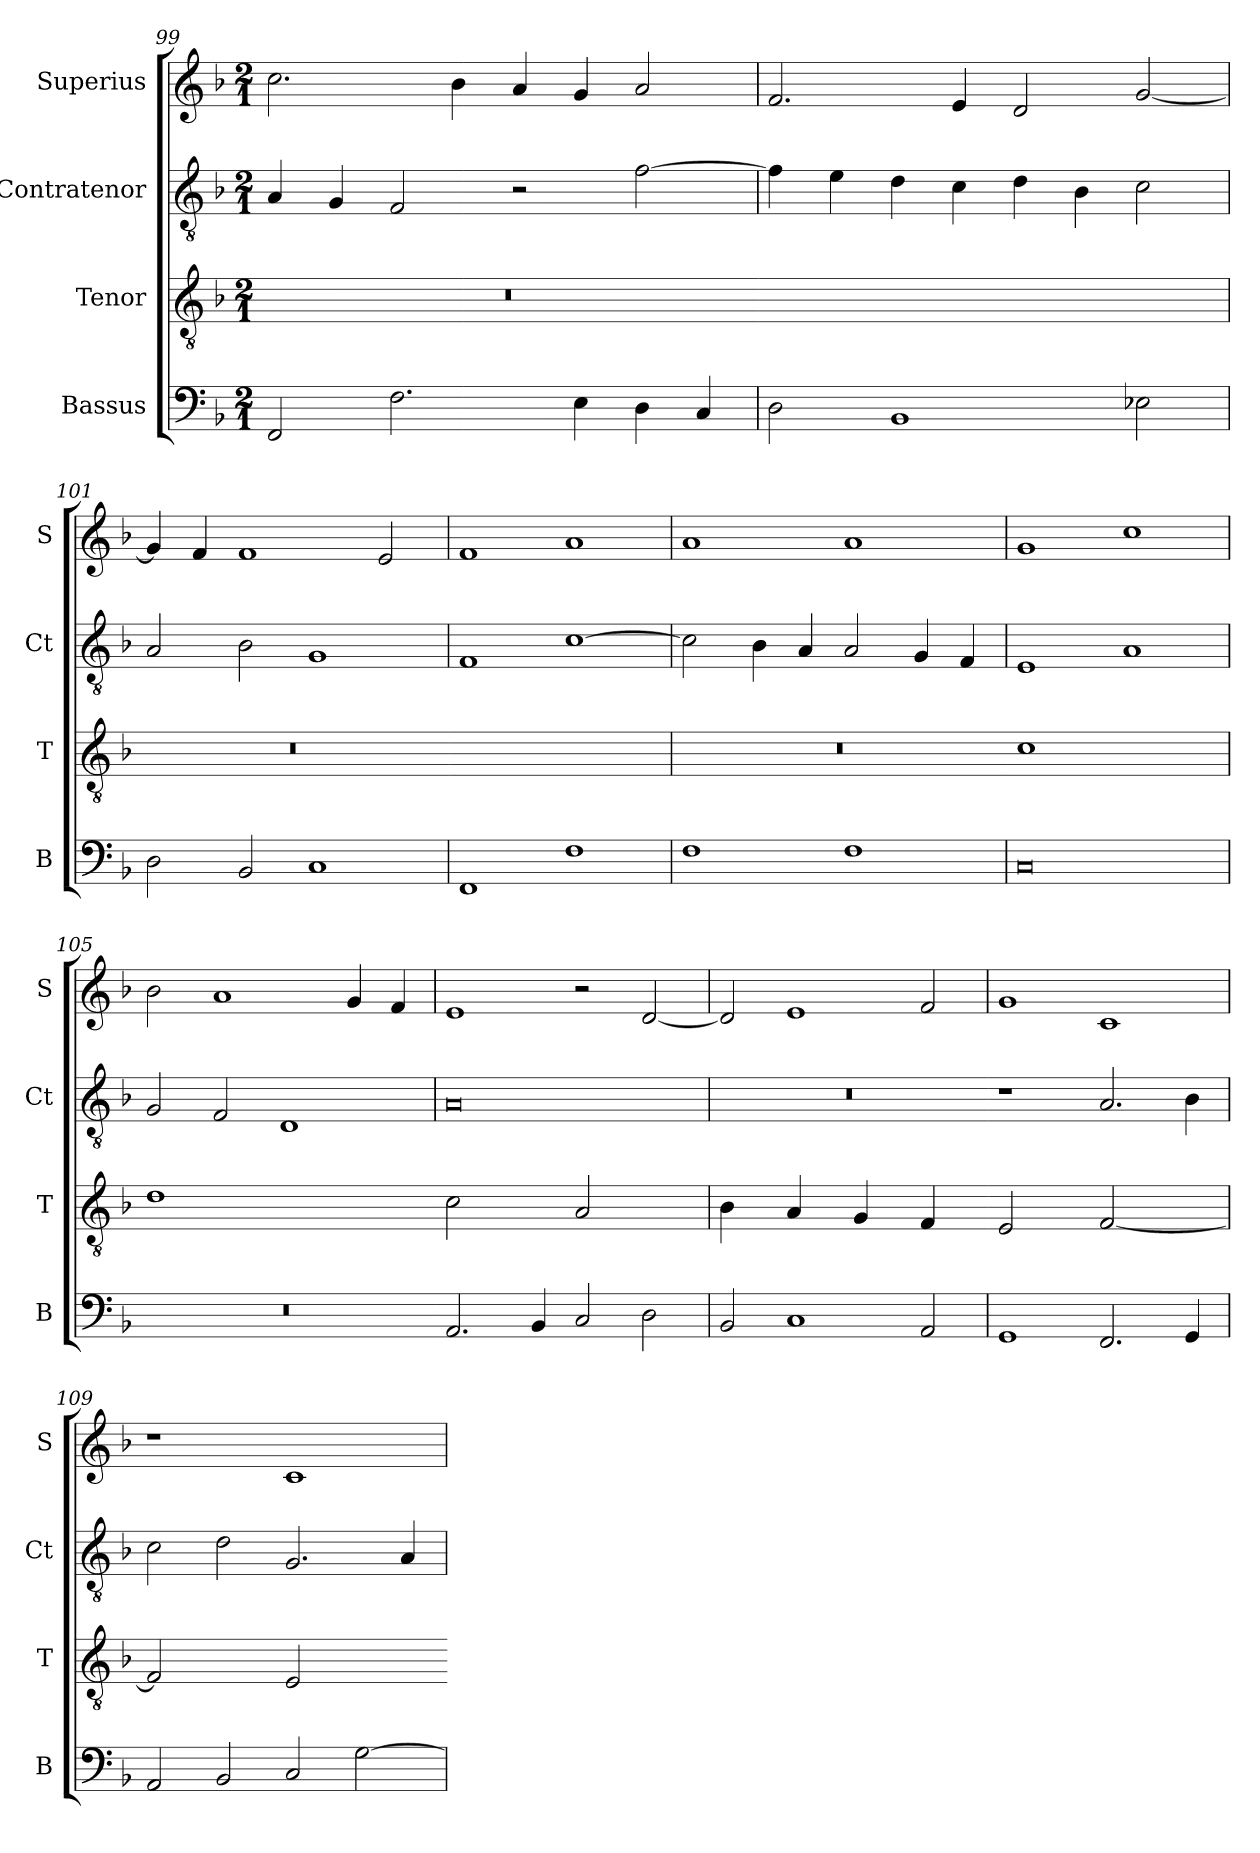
**kern	**kern	**kern	**kern
*part4	*part3	*part2	*part1
*staff4	*staff3	*staff2	*staff1
*I"Bassus	*I"Tenor	*I"Contratenor	*I"Superius
*I'B	*I'T	*I'Ct	*I'S
*clefF4	*clefGv2	*clefGv2	*clefG2
*k[b-]	*k[b-]	*k[b-]	*k[b-]
*M2/1	*M2/1	*M2/1	*M2/1
=99	=99	=99	=99
!	!LO:N:vis=1	!	!
2FF	0r	4A	2.cc
.	.	4G	.
2.F	.	2F	.
.	.	.	4b-
.	.	2r	4a
4E	.	.	4g
4D	.	[2f	2a
4C	.	.	.
=100	=100-	=100	=100
!	!LO:N:vis=1	!	!
2D	0ryy	4f]	2.f
.	.	4e	.
1BB-	.	4d	.
.	.	4c	4e
.	.	4d	2d
.	.	4B-	.
2E-X	.	2c	[2g
=101	=101	=101	=101
!	!LO:N:vis=1	!	!
2D	0r	2A	4g]
.	.	.	4f
2BB-	.	2B-	1f
1C	.	1G	.
.	.	.	2e
=102	=102-	=102	=102
!	!LO:N:vis=1	!	!
1FF	0ryy	1F	1f
1F	.	[1c	1a
=103	=103	=103	=103
!	!LO:N:vis=1	!	!
1F	0r	2c]	1a
.	.	4B-	.
.	.	4A	.
1F	.	2A	1a
.	.	4G	.
.	.	4F	.
=104	=104-	=104	=104
!	!LO:N:vis=1	!	!
0C	0c	1E	1g
.	.	1A	1cc
=105	=105	=105	=105
!	!LO:N:vis=1	!	!
0r	0d	2G	2b-
.	.	2F	1a
.	.	1D	.
.	.	.	4g
.	.	.	4f
=106	=106-	=106	=106
!	!LO:N:vis=2	!	!
2.AA	1c	0A	1e
4BB-	.	.	.
!	!LO:N:vis=2	!	!
2C	1A	.	2r
2D	.	.	[2d
=107	=107	=107	=107
!	!LO:N:vis=4	!	!
2BB-	2B-	0r	2d]
!	!LO:N:vis=4	!	!
1C	2A	.	1e
!	!LO:N:vis=4	!	!
.	2G	.	.
!	!LO:N:vis=4	!	!
2AA	2F	.	2f
=108	=108-	=108	=108
!	!LO:N:vis=2	!	!
1GG	1E	1r	1g
!	!LO:N:vis=2	!	!
2.FF	[1F	2.A	1c
4GG	.	4B-	.
=109	=109	=109	=109
!	!LO:N:vis=2	!	!
2AA	1F]	2c	1r
2BB-	.	2d	.
!	!LO:N:vis=2	!	!
2C	1E	2.G	1c
[2G	.	.	.
.	.	4A	.
=	=-	=	=
*-	*-	*-	*-
